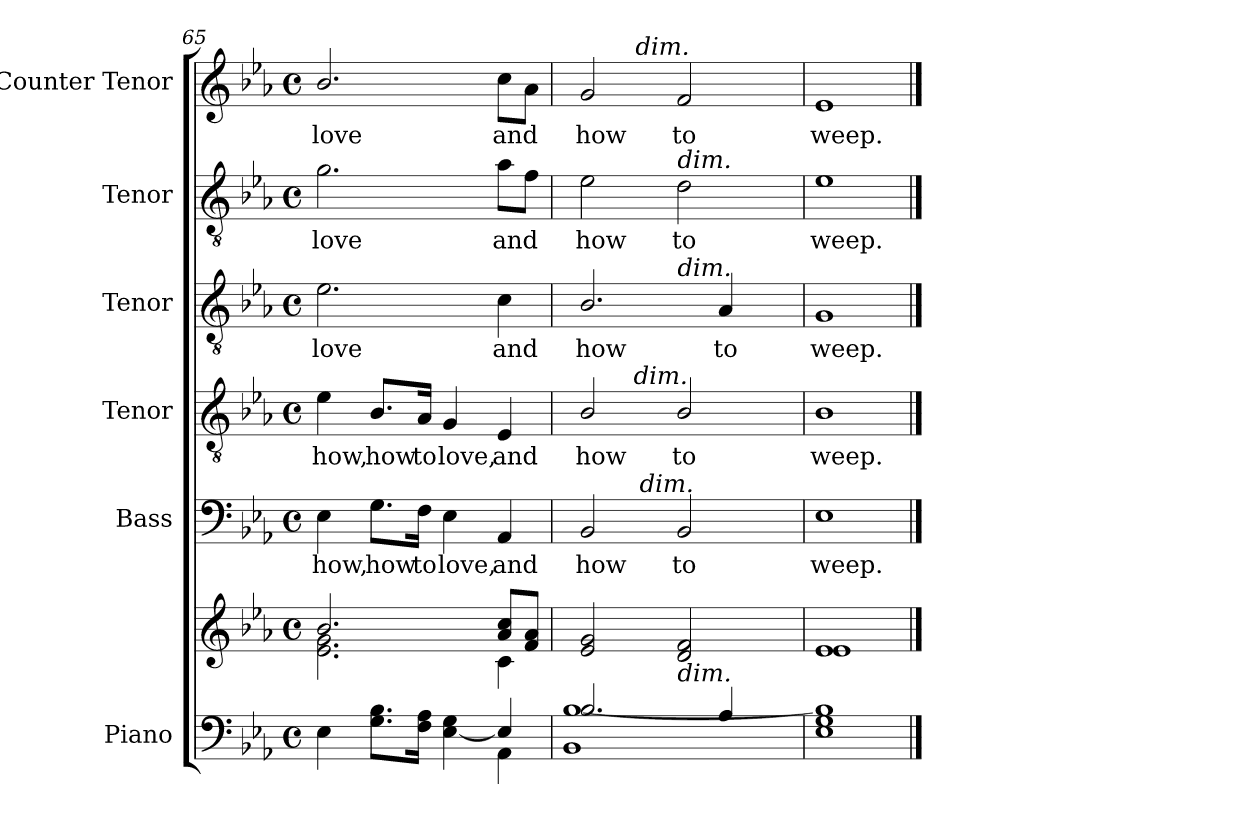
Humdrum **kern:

**kern	**kern	**kern	**text	**kern	**text	**kern	**text	**kern	**text	**kern	**text
*part6	*part6	*part5	*part5	*part4	*part4	*part3	*part3	*part2	*part2	*part1	*part1
*staff7	*staff6	*staff5	*staff5	*staff4	*staff4	*staff3	*staff3	*staff2	*staff2	*staff1	*staff1
*I"Piano	*	*I"Bass	*	*I"Tenor	*	*I"Tenor	*	*I"Tenor	*	*I"Counter Tenor	*
*I'Pno.	*	*I'B.	*	*I'T.	*	*I'T.	*	*I'T.	*	*	*
*clefF4	*clefG2	*clefF4	*	*clefGv2	*	*clefGv2	*	*clefGv2	*	*clefG2	*
*	*	*	*	*ITrd7c12	*	*ITrd7c12	*	*ITrd7c12	*	*	*
*k[b-e-a-]	*k[b-e-a-]	*k[b-e-a-]	*	*k[b-e-a-]	*	*k[b-e-a-]	*	*k[b-e-a-]	*	*k[b-e-a-]	*
*E-:	*E-:	*E-:	*	*E-:	*	*E-:	*	*E-:	*	*E-:	*
*M4/4	*M4/4	*M4/4	*	*M4/4	*	*M4/4	*	*M4/4	*	*M4/4	*
*met(c)	*met(c)	*met(c)	*	*met(c)	*	*met(c)	*	*met(c)	*	*met(c)	*
=65	=65	=65	=65	=65	=65	=65	=65	=65	=65	=65	=65
*^	*^	*	*	*	*	*	*	*	*	*	*
!	!	!	!	!	!LO:LY:b:color=#000000	!	!	!	!	!	!	!	!
!	!	!	!	!	!	!	!LO:LY:b:color=#000000	!	!	!	!	!	!
!	!	!	!	!	!	!	!	!	!LO:LY:b:color=#000000	!	!	!	!
!	!	!	!	!	!	!	!	!	!	!	!LO:LY:b:color=#000000	!	!
!	!	!	!	!	!	!	!	!	!	!	!	!	!LO:LY:b:color=#000000
4E-i\	2ryy	2.b-i/	2.e-i\ 2.gi	4E-i\	how,	4E-i\	how,	2.E-i\	love	2.Gi\	love	2.b-i/	love
!	!	!	!	!	!LO:LY:b:color=#000000	!	!	!	!	!	!	!	!
!	!	!	!	!	!	!	!LO:LY:b:color=#000000	!	!	!	!	!	!
8.Gi\ 8.B-iL	.	.	.	8.Gi\L	how	8.BB-i/L	how	.	.	.	.	.	.
!	!	!	!	!	!LO:LY:b:color=#000000	!	!	!	!	!	!	!	!
!	!	!	!	!	!	!	!LO:LY:b:color=#000000	!	!	!	!	!	!
16Fi\ 16A-iJk	.	.	.	16Fi\Jk	to	16AA-i/Jk	to	.	.	.	.	.	.
!	!	!	!	!	!LO:LY:b:color=#000000	!	!	!	!	!	!	!	!
!	!	!	!	!	!	!	!LO:LY:b:color=#000000	!	!	!	!	!	!
[4E-i\ 4Gi	4ryy	.	.	4E-i\	love,	4GGi/	love,	.	.	.	.	.	.
!	!	!	!	!	!LO:LY:b:color=#000000	!	!	!	!	!	!	!	!
!	!	!	!	!	!	!	!LO:LY:b:color=#000000	!	!	!	!	!	!
!	!	!	!	!	!	!	!	!	!LO:LY:b:color=#000000	!	!	!	!
!	!	!	!	!	!	!	!	!	!	!	!LO:LY:b:color=#000000	!	!
!	!	!	!	!	!	!	!	!	!	!	!	!	!LO:LY:b:color=#000000
4E-i/]	4AA-i\	8a-i/ 8cciL	4ci\	4AA-i/	and	4EE-i/	and	4Ci\	and	8A-i\L	and	8cci\L	and
.	.	8fi/ 8a-iJ	.	.	.	.	.	.	.	8Fi\J	.	8a-i\J	.
*	*	*v	*v	*	*	*	*	*	*	*	*	*	*
=66	=66	=66	=66	=66	=66	=66	=66	=66	=66	=66	=66	=66
!	!	!	!	!LO:LY:b:color=#000000	!	!	!	!	!	!	!	!
!	!	!	!	!	!	!LO:LY:b:color=#000000	!	!	!	!	!	!
!	!	!	!	!	!	!	!	!LO:LY:b:color=#000000	!	!	!	!
!	!	!	!	!	!	!	!	!	!	!LO:LY:b:color=#000000	!	!
!	!	!	!	!	!	!	!	!	!	!	!	!LO:LY:b:color=#000000
*	*	*	*^	*	*^	*	*^	*	*	*	*^	*
2.B-i/	1BB-i [1B-i	2e-i/ 2gi	2BB-i/	4ryy	how	2BB-i/	4ryy	how	2.BB-i/	2ryy	how	2E-i\	how	2gi/	4ryy	how
.	.	.	.	32ryy	.	.	64...ryy	.	.	.	.	.	.	.	32ryy	.
!	!	!	!	!	!	!	!LO:TX:a:i:t=dim.	!	!	!	!	!	!	!	!	!
.	.	.	.	.	.	.	2ryy	.	.	.	.	.	.	.	.	.
!	!	!	!	!	!	!	!	!	!	!	!	!	!	!	!LO:TX:a:i:t=dim.	!
.	.	.	.	256ryy	.	.	.	.	.	.	.	.	.	.	2ryy	.
.	.	.	.	1024ryy	.	.	.	.	.	.	.	.	.	.	.	.
!	!	!	!	!LO:TX:a:i:t=dim.	!	!	!	!	!	!	!	!	!	!	!	!
.	.	.	.	2ryy	.	.	.	.	.	.	.	.	.	.	.	.
!	!	!	!	!	!LO:LY:b:color=#000000	!	!	!	!	!	!	!	!	!	!	!
!	!	!	!	!	!	!	!	!LO:LY:b:color=#000000	!	!	!	!	!	!	!	!
!	!	!	!	!	!	!	!	!	!	!	!	!	!LO:LY:b:color=#000000	!	!	!
!	!	!	!	!	!	!	!	!	!	!	!	!LO:TX:a:i:t=dim.	!	!	!	!
!	!	!	!	!	!	!	!	!	!	!LO:TX:a:i:t=dim.	!	!	!	!	!	!
!	!	!LO:TX:b:i:t=dim.	!	!	!	!	!	!	!	!	!	!	!	!	!	!
!	!	!	!	!	!	!	!	!	!	!	!	!	!	!	!	!LO:LY:b:color=#000000
.	.	2di/ 2fi	2BB-i/	.	to	2BB-i/	.	to	.	2ryy	.	2Di\	to	2fi/	.	to
!	!	!	!	!	!	!	!	!	!	!	!LO:LY:b:color=#000000	!	!	!	!	!
4A-i/	.	.	.	.	.	.	.	.	4AA-i/	.	to	.	.	.	.	.
.	.	.	.	.	.	.	8ryy	.	.	.	.	.	.	.	.	.
.	.	.	.	.	.	.	.	.	.	.	.	.	.	.	8..ryy	.
.	.	.	.	8ryy	.	.	.	.	.	.	.	.	.	.	.	.
.	.	.	.	.	.	.	16ryy	.	.	.	.	.	.	.	.	.
.	.	.	.	16ryy	.	.	.	.	.	.	.	.	.	.	.	.
.	.	.	.	.	.	.	32ryy	.	.	.	.	.	.	.	.	.
.	.	.	.	64ryy	.	.	.	.	.	.	.	.	.	.	.	.
.	.	.	.	128ryy	.	.	.	.	.	.	.	.	.	.	.	.
.	.	.	.	512.ryy	.	.	.	.	.	.	.	.	.	.	.	.
.	.	.	.	.	.	.	512ryy	.	.	.	.	.	.	.	.	.
*	*	*	*v	*v	*	*	*	*	*v	*v	*	*	*	*v	*v	*
*	*	*	*	*	*v	*v	*	*	*	*	*	*	*
=67	=67	=67	=67	=67	=67	=67	=67	=67	=67	=67	=67	=67
*	*	*^	*	*	*	*	*	*	*	*	*	*
*	*	*	*	*^	*	*^	*	*^	*	*	*	*^	*
!	!	!	!	!	!	!LO:LY:b:color=#000000	!	!	!	!	!	!	!	!	!	!	!
*	*	*	*	*v	*v	*	*	*	*	*v	*v	*	*	*	*v	*v	*
*	*	*	*	*	*	*v	*v	*	*	*	*	*	*	*
*	*	*	*	*^	*	*^	*	*^	*	*	*	*^	*
!	!	!	!	!	!	!	!	!	!LO:LY:b:color=#000000	!	!	!	!	!	!	!	!
*	*	*	*	*v	*v	*	*	*	*	*v	*v	*	*	*	*v	*v	*
*	*	*	*	*	*	*v	*v	*	*	*	*	*	*	*
*	*	*	*	*^	*	*^	*	*^	*	*	*	*^	*
!	!	!	!	!	!	!	!	!	!	!	!	!LO:LY:b:color=#000000	!	!	!	!	!
*	*	*	*	*v	*v	*	*	*	*	*v	*v	*	*	*	*v	*v	*
*	*	*	*	*	*	*v	*v	*	*	*	*	*	*	*
*	*	*	*	*^	*	*^	*	*^	*	*	*	*^	*
!	!	!	!	!	!	!	!	!	!	!	!	!	!	!LO:LY:b:color=#000000	!	!	!
*	*	*	*	*v	*v	*	*	*	*	*v	*v	*	*	*	*v	*v	*
*	*	*	*	*	*	*v	*v	*	*	*	*	*	*	*
*	*	*	*	*^	*	*^	*	*^	*	*	*	*^	*
!	!	!	!	!	!	!	!	!	!	!	!	!	!	!	!	!	!LO:LY:b:color=#000000
*	*	*	*	*v	*v	*	*	*	*	*v	*v	*	*	*	*v	*v	*
*	*	*	*	*	*	*v	*v	*	*	*	*	*	*	*
1ryy	1E-i 1Gi 1B-i]	1e-i	1e-i	1E-i	weep.	1BB-i	weep.	1GGi	weep.	1E-i	weep.	1e-i	weep.
*v	*v	*	*	*	*	*	*	*	*	*	*	*	*
*	*v	*v	*	*	*	*	*	*	*	*	*	*
==	==	==	==	==	==	==	==	==	==	==	==
*-	*-	*-	*-	*-	*-	*-	*-	*-	*-	*-	*-
